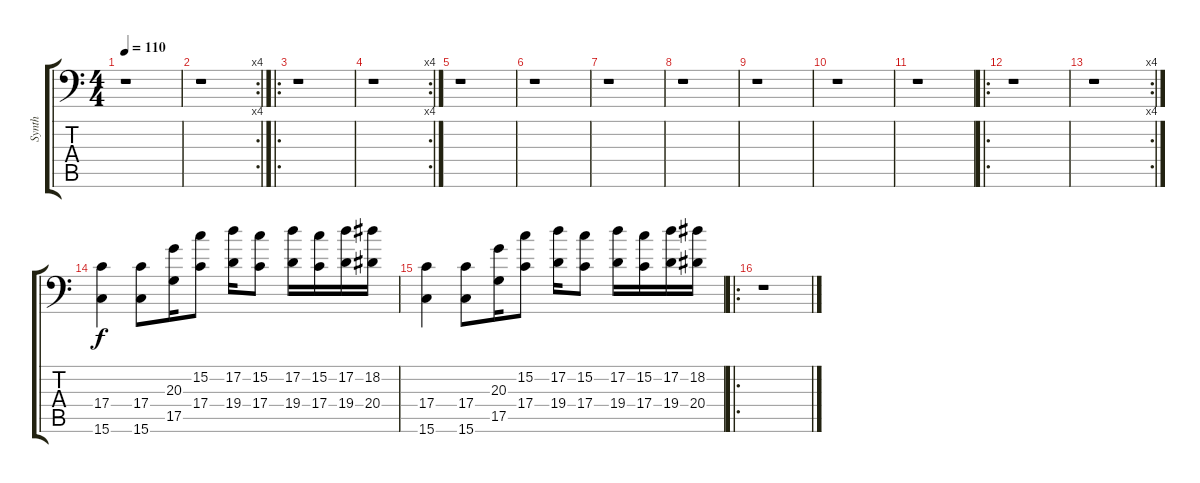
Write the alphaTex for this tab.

\track ("Synth" "Synth") {instrument celesta}
\staff {score tabs}
\tuning (E4 A3 B2 G2 D2 A1) {hide}
\ts (4 4)
\tempo 110
\clef f4
\ks c
r.1{dy f} |
\rc 4
r.1 |
\ro
r.1 |
\rc 4
r.1 |
r.1 |
r.1 |
r.1 |
r.1 |
r.1 |
r.1 |
r.1 |
\ro
r.1 |
\rc 4
r.1 |
(17.4 15.6).4 (17.4 15.6).8 (20.3 17.5).16 (15.2 17.4).8 (17.2 19.4).16 (15.2 17.4).8 (17.2 19.4).16 (15.2 17.4).16 (17.2 19.4).16 (18.2 20.4).16 |
(17.4 15.6).4 (17.4 15.6).8 (20.3 17.5).16 (15.2 17.4).8 (17.2 19.4).16 (15.2 17.4).8 (17.2 19.4).16 (15.2 17.4).16 (17.2 19.4).16 (18.2 20.4).16 |
\ro
r.1
